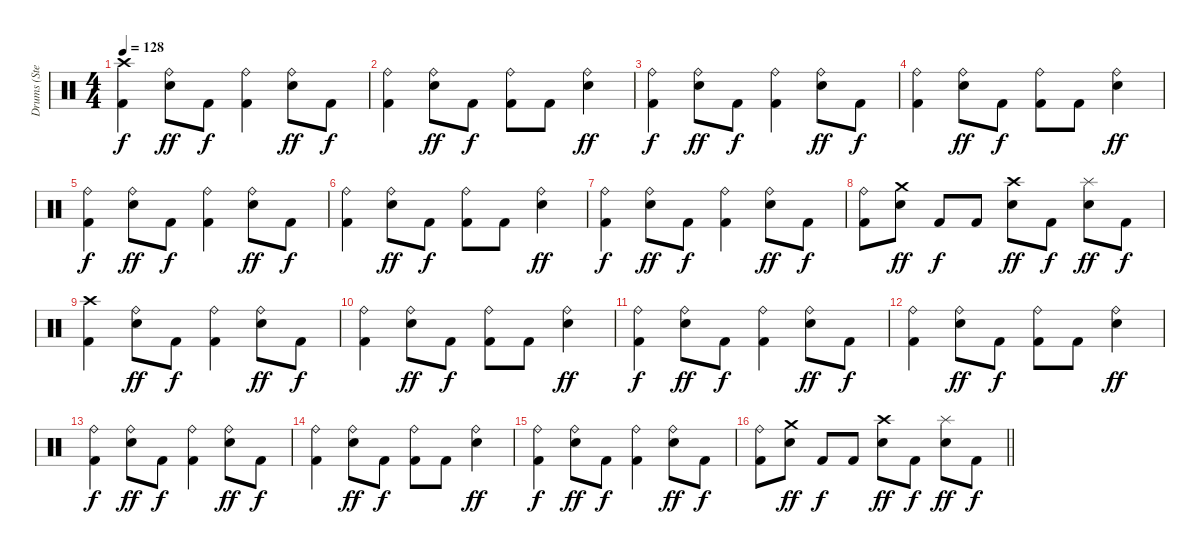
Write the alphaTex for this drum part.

\track ("Drums (Steven)" "Drums (Ste") {instrument percussion}
\staff {score}
\articulation defaults
\ts (4 4)
\tempo 128
\clef neutral
\ks c
("Crash high (hit)" "Kick (hit) 2").4{dy f} ("Ride (bell)" "Snare (hit) 2").8{dy ff} "Kick (hit) 2".8{dy f} ("Ride (bell)" "Kick (hit) 2").4 ("Ride (bell)" "Snare (hit) 2").8{dy ff} "Kick (hit) 2".8{dy f} |
("Ride (bell)" "Kick (hit) 2").4 ("Ride (bell)" "Snare (hit) 2").8{dy ff} "Kick (hit) 2".8{dy f} ("Ride (bell)" "Kick (hit) 2").8 "Kick (hit) 2".8 ("Ride (bell)" "Snare (hit) 2").4{dy ff} |
("Ride (bell)" "Kick (hit) 2").4{dy f} ("Ride (bell)" "Snare (hit) 2").8{dy ff} "Kick (hit) 2".8{dy f} ("Ride (bell)" "Kick (hit) 2").4 ("Ride (bell)" "Snare (hit) 2").8{dy ff} "Kick (hit) 2".8{dy f} |
("Ride (bell)" "Kick (hit) 2").4 ("Ride (bell)" "Snare (hit) 2").8{dy ff} "Kick (hit) 2".8{dy f} ("Ride (bell)" "Kick (hit) 2").8 "Kick (hit) 2".8 ("Ride (bell)" "Snare (hit) 2").4{dy ff} |
("Ride (bell)" "Kick (hit) 2").4{dy f} ("Ride (bell)" "Snare (hit) 2").8{dy ff} "Kick (hit) 2".8{dy f} ("Ride (bell)" "Kick (hit) 2").4 ("Ride (bell)" "Snare (hit) 2").8{dy ff} "Kick (hit) 2".8{dy f} |
("Ride (bell)" "Kick (hit) 2").4 ("Ride (bell)" "Snare (hit) 2").8{dy ff} "Kick (hit) 2".8{dy f} ("Ride (bell)" "Kick (hit) 2").8 "Kick (hit) 2".8 ("Ride (bell)" "Snare (hit) 2").4{dy ff} |
("Ride (bell)" "Kick (hit) 2").4{dy f} ("Ride (bell)" "Snare (hit) 2").8{dy ff} "Kick (hit) 2".8{dy f} ("Ride (bell)" "Kick (hit) 2").4 ("Ride (bell)" "Snare (hit) 2").8{dy ff} "Kick (hit) 2".8{dy f} |
("Ride (bell)" "Kick (hit) 2").8 ("Crash medium (hit)" "Snare (hit) 2").8{dy ff} "Kick (hit) 2".8{dy f} "Kick (hit) 2".8 ("Crash high (hit)" "Snare (hit) 2").8{dy ff} "Kick (hit) 2".8{dy f} ("Splash (hit)" "Snare (hit) 2").8{dy ff} "Kick (hit) 2".8{dy f} |
("Crash high (hit)" "Kick (hit) 2").4 ("Ride (bell)" "Snare (hit) 2").8{dy ff} "Kick (hit) 2".8{dy f} ("Ride (bell)" "Kick (hit) 2").4 ("Ride (bell)" "Snare (hit) 2").8{dy ff} "Kick (hit) 2".8{dy f} |
("Ride (bell)" "Kick (hit) 2").4 ("Ride (bell)" "Snare (hit) 2").8{dy ff} "Kick (hit) 2".8{dy f} ("Ride (bell)" "Kick (hit) 2").8 "Kick (hit) 2".8 ("Ride (bell)" "Snare (hit) 2").4{dy ff} |
("Ride (bell)" "Kick (hit) 2").4{dy f} ("Ride (bell)" "Snare (hit) 2").8{dy ff} "Kick (hit) 2".8{dy f} ("Ride (bell)" "Kick (hit) 2").4 ("Ride (bell)" "Snare (hit) 2").8{dy ff} "Kick (hit) 2".8{dy f} |
("Ride (bell)" "Kick (hit) 2").4 ("Ride (bell)" "Snare (hit) 2").8{dy ff} "Kick (hit) 2".8{dy f} ("Ride (bell)" "Kick (hit) 2").8 "Kick (hit) 2".8 ("Ride (bell)" "Snare (hit) 2").4{dy ff} |
("Ride (bell)" "Kick (hit) 2").4{dy f} ("Ride (bell)" "Snare (hit) 2").8{dy ff} "Kick (hit) 2".8{dy f} ("Ride (bell)" "Kick (hit) 2").4 ("Ride (bell)" "Snare (hit) 2").8{dy ff} "Kick (hit) 2".8{dy f} |
("Ride (bell)" "Kick (hit) 2").4 ("Ride (bell)" "Snare (hit) 2").8{dy ff} "Kick (hit) 2".8{dy f} ("Ride (bell)" "Kick (hit) 2").8 "Kick (hit) 2".8 ("Ride (bell)" "Snare (hit) 2").4{dy ff} |
("Ride (bell)" "Kick (hit) 2").4{dy f} ("Ride (bell)" "Snare (hit) 2").8{dy ff} "Kick (hit) 2".8{dy f} ("Ride (bell)" "Kick (hit) 2").4 ("Ride (bell)" "Snare (hit) 2").8{dy ff} "Kick (hit) 2".8{dy f} |
\barLineRight lightlight
("Ride (bell)" "Kick (hit) 2").8 ("Crash medium (hit)" "Snare (hit) 2").8{dy ff} "Kick (hit) 2".8{dy f} "Kick (hit) 2".8 ("Crash high (hit)" "Snare (hit) 2").8{dy ff} "Kick (hit) 2".8{dy f} ("Splash (hit)" "Snare (hit) 2").8{dy ff} "Kick (hit) 2".8{dy f}
